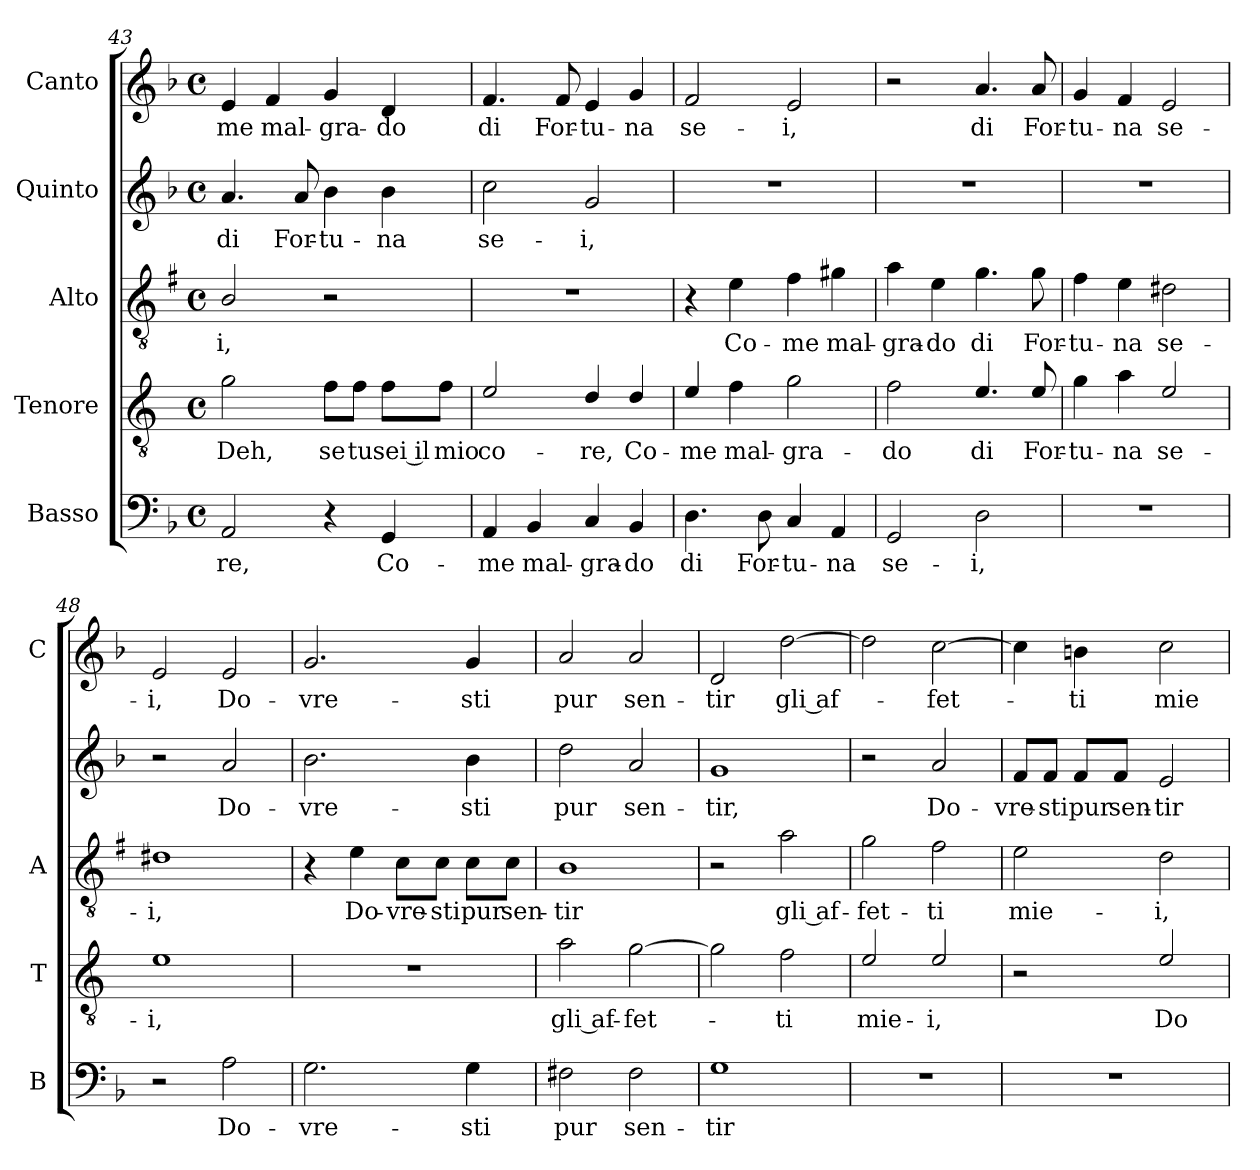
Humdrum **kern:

**kern	**text	**kern	**text	**kern	**text	**kern	**text	**kern	**text
*part5	*part5	*part4	*part4	*part3	*part3	*part2	*part2	*part1	*part1
*staff5	*staff5	*staff4	*staff4	*staff3	*staff3	*staff2	*staff2	*staff1	*staff1
*I"Basso	*	*I"Tenore	*	*I"Alto	*	*I"Quinto	*	*I"Canto	*
*I'B	*	*I'T	*	*I'A	*	*	*	*I'C	*
*clefF4	*	*clefGv2	*	*clefGv2	*	*clefG2	*	*clefG2	*
*	*	*ITrd4c7	*	*ITrd1c2	*	*	*	*	*
*k[b-]	*	*k[b-]	*	*k[b-]	*	*k[b-]	*	*k[b-]	*
*F:	*	*F:	*	*F:	*	*F:	*	*F:	*
*M4/4	*	*M4/4	*	*M4/4	*	*M4/4	*	*M4/4	*
*met(c)	*	*met(c)	*	*met(c)	*	*met(c)	*	*met(c)	*
=43	=43	=43	=43	=43	=43	=43	=43	=43	=43
!	!LO:LY:b	!	!LO:LY:b	!	!LO:LY:b	!	!LO:LY:b	!	!LO:LY:b
2AA/	-re,	2c\	Deh,	2A/	-i,	4.a/	di	4e/	-me
!	!	!	!	!	!	!	!	!	!LO:LY:b
.	.	.	.	.	.	.	.	4f/	mal-
!	!	!	!	!	!	!	!LO:LY:b	!	!
.	.	.	.	.	.	8a/	For-	.	.
!	!	!	!LO:LY:b	!	!	!	!LO:LY:b	!	!LO:LY:b
4r	.	8B-\L	se	2r	.	4b-\	-tu-	4g/	-gra-
!	!	!	!LO:LY:b	!	!	!	!	!	!
.	.	8B-\J	tu	.	.	.	.	.	.
!	!LO:LY:b	!	!LO:LY:b	!	!	!	!LO:LY:b	!	!LO:LY:b
4GG/	Co-	8B-\L	sei il	.	.	4b-\	-na	4d/	-do
!	!	!	!LO:LY:b	!	!	!	!	!	!
.	.	8B-\J	mio	.	.	.	.	.	.
=44	=44	=44	=44	=44	=44	=44	=44	=44	=44
!	!LO:LY:b	!	!LO:LY:b	!	!	!	!LO:LY:b	!	!LO:LY:b
4AA/	-me	2A/	co-	1r	.	2cc\	se-	4.f/	di
!	!LO:LY:b	!	!	!	!	!	!	!	!
4BB-/	mal-	.	.	.	.	.	.	.	.
!	!	!	!	!	!	!	!	!	!LO:LY:b
.	.	.	.	.	.	.	.	8f/	For-
!	!LO:LY:b	!	!LO:LY:b	!	!	!	!LO:LY:b	!	!LO:LY:b
4C/	-gra-	4G/	-re,	.	.	2g/	-i,	4e/	-tu-
!	!LO:LY:b	!	!LO:LY:b	!	!	!	!	!	!LO:LY:b
4BB-/	-do	4G/	Co-	.	.	.	.	4g/	-na
=45	=45	=45	=45	=45	=45	=45	=45	=45	=45
!	!LO:LY:b	!	!LO:LY:b	!	!	!	!	!	!LO:LY:b
4.D\	di	4A/	-me	4r	.	1r	.	2f/	se-
!	!	!	!LO:LY:b	!	!LO:LY:b	!	!	!	!
.	.	4B-\	mal-	4d\	Co-	.	.	.	.
!	!LO:LY:b	!	!	!	!	!	!	!	!
8D\	For-	.	.	.	.	.	.	.	.
!	!LO:LY:b	!	!LO:LY:b	!	!LO:LY:b	!	!	!	!LO:LY:b
4C/	-tu-	2c\	-gra-	4e\	-me	.	.	2e/	-i,
!	!LO:LY:b	!	!	!	!LO:LY:b	!	!	!	!
4AA/	-na	.	.	4f#X\	mal-	.	.	.	.
=46	=46	=46	=46	=46	=46	=46	=46	=46	=46
!	!LO:LY:b	!	!LO:LY:b	!	!LO:LY:b	!	!	!	!
2GG/	se-	2B-\	-do	4g\	-gra-	1r	.	2r	.
!	!	!	!	!	!LO:LY:b	!	!	!	!
.	.	.	.	4d\	-do	.	.	.	.
!	!LO:LY:b	!	!LO:LY:b	!	!LO:LY:b	!	!	!	!LO:LY:b
2D\	-i,	4.A/	di	4.f\	di	.	.	4.a/	di
!	!	!	!LO:LY:b	!	!LO:LY:b	!	!	!	!LO:LY:b
.	.	8A/	For-	8f\	For-	.	.	8a/	For-
=47	=47	=47	=47	=47	=47	=47	=47	=47	=47
!	!	!	!LO:LY:b	!	!LO:LY:b	!	!	!	!LO:LY:b
1r	.	4c\	-tu-	4e\	-tu-	1r	.	4g/	-tu-
!	!	!	!LO:LY:b	!	!LO:LY:b	!	!	!	!LO:LY:b
.	.	4d\	-na	4d\	-na	.	.	4f/	-na
!	!	!	!LO:LY:b	!	!LO:LY:b	!	!	!	!LO:LY:b
.	.	2A/	se-	2c#X\	se-	.	.	2e/	se-
!!LO:LB:g=z
=48	=48	=48	=48	=48	=48	=48	=48	=48	=48
!	!	!	!LO:LY:b	!	!LO:LY:b	!	!	!	!LO:LY:b
2r	.	1A	-i,	1c#X	-i,	2r	.	2e/	-i,
!	!LO:LY:b	!	!	!	!	!	!LO:LY:b	!	!LO:LY:b
2A\	Do-	.	.	.	.	2a/	Do-	2e/	Do-
=49	=49	=49	=49	=49	=49	=49	=49	=49	=49
!	!LO:LY:b	!	!	!	!	!	!LO:LY:b	!	!LO:LY:b
2.G\	-vre-	1r	.	4r	.	2.b-\	-vre-	2.g/	-vre-
!	!	!	!	!	!LO:LY:b	!	!	!	!
.	.	.	.	4d\	Do-	.	.	.	.
!	!	!	!	!	!LO:LY:b	!	!	!	!
.	.	.	.	8B-\L	-vre-	.	.	.	.
!	!	!	!	!	!LO:LY:b	!	!	!	!
.	.	.	.	8B-\J	-sti	.	.	.	.
!	!LO:LY:b	!	!	!	!LO:LY:b	!	!LO:LY:b	!	!LO:LY:b
4G\	-sti	.	.	8B-\L	pur	4b-\	-sti	4g/	-sti
!	!	!	!	!	!LO:LY:b	!	!	!	!
.	.	.	.	8B-\J	sen-	.	.	.	.
=50	=50	=50	=50	=50	=50	=50	=50	=50	=50
!	!LO:LY:b	!	!LO:LY:b	!	!LO:LY:b	!	!LO:LY:b	!	!LO:LY:b
2F#X\	pur	2d\	gli af-	1A	-tir	2dd\	pur	2a/	pur
!	!LO:LY:b	!	!LO:LY:b	!	!	!	!LO:LY:b	!	!LO:LY:b
2F#\	sen-	[2c\	-fet-	.	.	2a/	sen-	2a/	sen-
=51	=51	=51	=51	=51	=51	=51	=51	=51	=51
!	!LO:LY:b	!	!	!	!	!	!LO:LY:b	!	!LO:LY:b
1G	-tir	2c\]	.	2r	.	1g	-tir,	2d/	-tir
!	!	!	!LO:LY:b	!	!LO:LY:b	!	!	!	!LO:LY:b
.	.	2B-\	-ti	2g\	gli af-	.	.	[2dd\	gli af-
=52	=52	=52	=52	=52	=52	=52	=52	=52	=52
!	!	!	!LO:LY:b	!	!LO:LY:b	!	!	!	!
1r	.	2A/	mie-	2f\	-fet-	2r	.	2dd\]	.
!	!	!	!LO:LY:b	!	!LO:LY:b	!	!LO:LY:b	!	!LO:LY:b
.	.	2A/	-i,	2e\	-ti	2a/	Do-	[2cc\	-fet-
=53	=53	=53	=53	=53	=53	=53	=53	=53	=53
!	!	!	!	!	!LO:LY:b	!	!LO:LY:b	!	!
1r	.	2r	.	2d\	mie-	8f/L	-vre-	4cc\]	.
!	!	!	!	!	!	!	!LO:LY:b	!	!
.	.	.	.	.	.	8f/J	-sti	.	.
!	!	!	!	!	!	!	!LO:LY:b	!	!LO:LY:b
.	.	.	.	.	.	8f/L	pur	4bn\	-ti
!	!	!	!	!	!	!	!LO:LY:b	!	!
.	.	.	.	.	.	8f/J	sen-	.	.
!	!	!	!LO:LY:b	!	!LO:LY:b	!	!LO:LY:b	!	!LO:LY:b
.	.	2A/	Do-	2c\	-i,	2e/	-tir	2cc\	mie-
=	=	=	=	=	=	=	=	=	=
*-	*-	*-	*-	*-	*-	*-	*-	*-	*-
